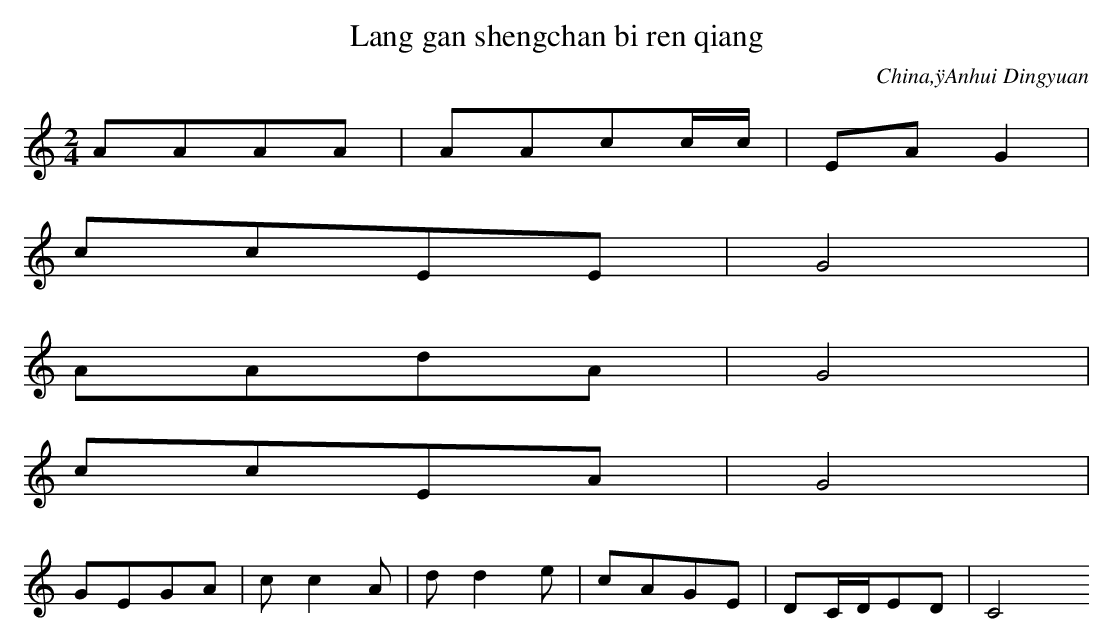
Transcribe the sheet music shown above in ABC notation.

X:1
T: Lang gan shengchan bi ren qiang
O: China,ÿAnhui Dingyuan
M: 2/4
L: 1/16
K: C
A2A2A2A2 | A2A2c2cc | E2A2G4 |
c2c2E2E2 | G8 |
A2A2d2A2 | G8 |
c2c2E2A2 | G8 |
G2E2G2A2 | c2c4A2 | d2d4e2 | c2A2G2E2 | D2CDE2D2 | C8
